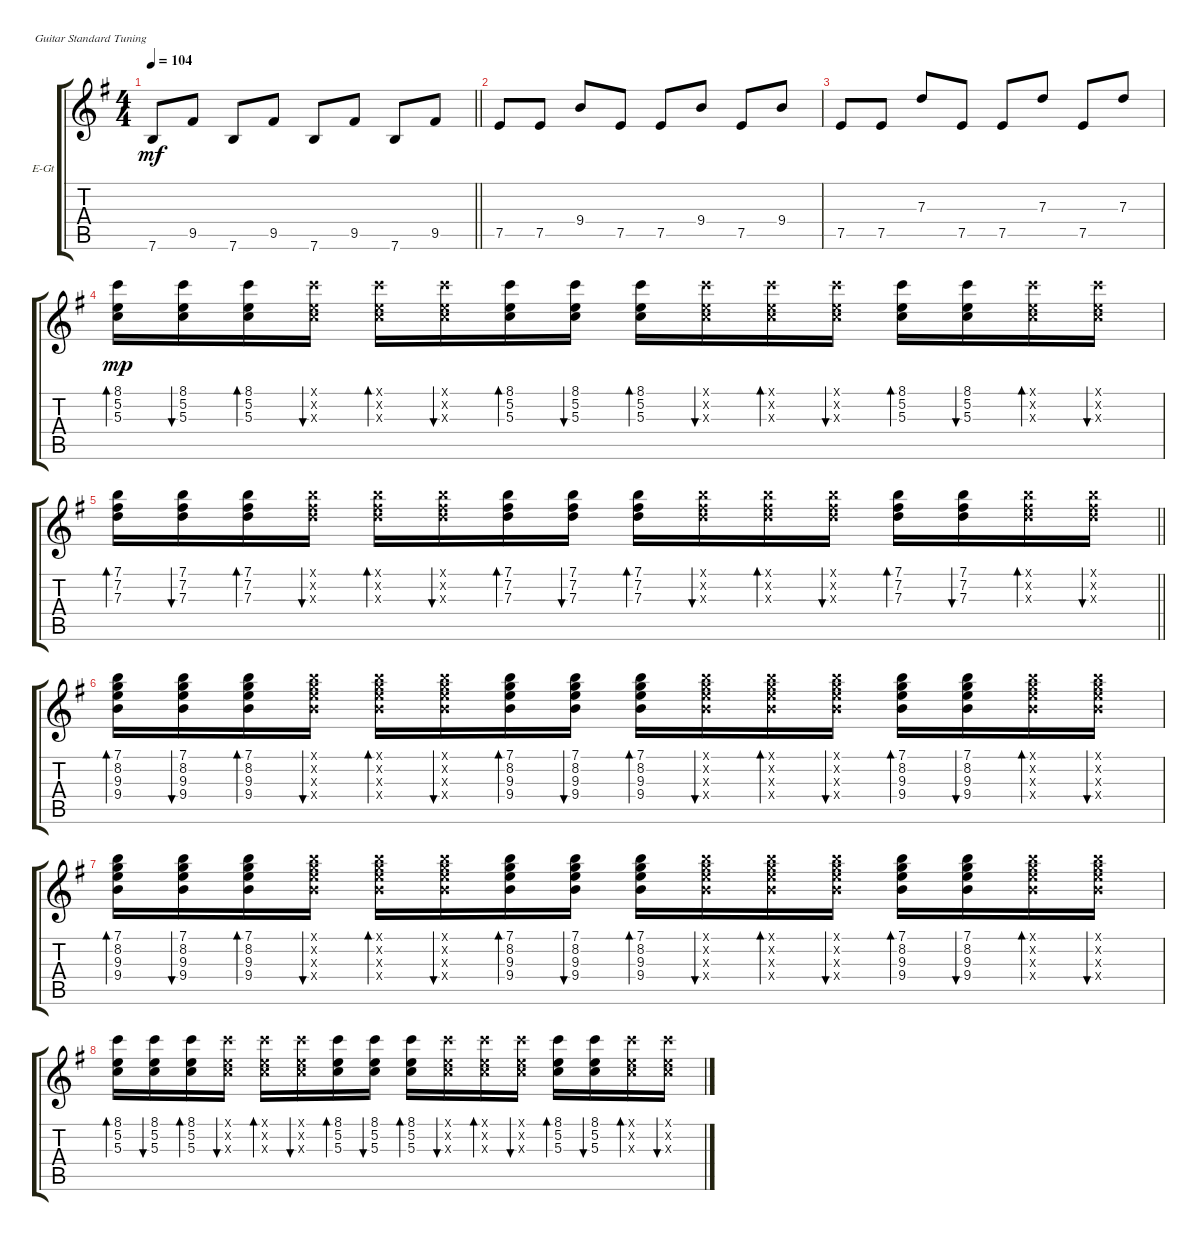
\bracketExtendMode groupsimilarinstruments
\firstSystemTrackNameOrientation horizontal
\otherSystemsTrackNameOrientation horizontal
\track ("Guitar 2" "E-Gt") {instrument electricguitarclean}
\staff {score tabs}
\tuning (E4 B3 G3 D3 A2 E2)
\ts (4 4)
\tempo 104
\clef g2
\barLineRight lightlight
\ks eminor
7.6.8{dy mf} 9.5.8 7.6.8 9.5.8 7.6.8 9.5.8 7.6.8 9.5.8 |
7.5.8 7.5.8 9.4.8 7.5.8 7.5.8 9.4.8 7.5.8 9.4.8 |
7.5.8 7.5.8 7.3.8 7.5.8 7.5.8 7.3.8 7.5.8 7.3.8 |
(8.1 5.2 5.3).16{bd 30 dy mp} (8.1 5.2 5.3).16{bu 30} (8.1 5.2 5.3).16{bd 30} (8.1{x} 5.2{x} 5.3{x}).16{bu 30} (8.1{x} 5.2{x} 5.3{x}).16{bd 30} (8.1{x} 5.2{x} 5.3{x}).16{bu 30} (8.1 5.2 5.3).16{bd 30} (8.1 5.2 5.3).16{bu 30} (8.1 5.2 5.3).16{bd 30} (8.1{x} 5.2{x} 5.3{x}).16{bu 30} (8.1{x} 5.2{x} 5.3{x}).16{bd 30} (8.1{x} 5.2{x} 5.3{x}).16{bu 30} (8.1 5.2 5.3).16{bd 30} (8.1 5.2 5.3).16{bu 30} (8.1{x} 5.2{x} 5.3{x}).16{bd 30} (8.1{x} 5.2{x} 5.3{x}).16{bu 30} |
\barLineRight lightlight
(7.1 7.2 7.3).16{bd 30} (7.1 7.2 7.3).16{bu 30} (7.1 7.2 7.3).16{bd 30} (7.1{x} 7.2{x} 7.3{x}).16{bu 30} (7.1{x} 7.2{x} 7.3{x}).16{bd 30} (7.1{x} 7.2{x} 7.3{x}).16{bu 30} (7.1 7.2 7.3).16{bd 30} (7.1 7.2 7.3).16{bu 30} (7.1 7.2 7.3).16{bd 30} (7.1{x} 7.2{x} 7.3{x}).16{bu 30} (7.1{x} 7.2{x} 7.3{x}).16{bd 30} (7.1{x} 7.2{x} 7.3{x}).16{bu 30} (7.1 7.2 7.3).16{bd 30} (7.1 7.2 7.3).16{bu 30} (7.1{x} 7.2{x} 7.3{x}).16{bd 30} (7.1{x} 7.2{x} 7.3{x}).16{bu 30} |
\section ("" "")
(7.1 8.2 9.3 9.4).16{bd 30} (7.1 8.2 9.3 9.4).16{bu 30} (7.1 8.2 9.3 9.4).16{bd 30} (7.1{x} 8.2{x} 9.3{x} 9.4{x}).16{bu 30} (7.1{x} 8.2{x} 9.3{x} 9.4{x}).16{bd 30} (7.1{x} 8.2{x} 9.3{x} 9.4{x}).16{bu 30} (7.1 8.2 9.3 9.4).16{bd 30} (7.1 8.2 9.3 9.4).16{bu 30} (7.1 8.2 9.3 9.4).16{bd 30} (7.1{x} 8.2{x} 9.3{x} 9.4{x}).16{bu 30} (7.1{x} 8.2{x} 9.3{x} 9.4{x}).16{bd 30} (7.1{x} 8.2{x} 9.3{x} 9.4{x}).16{bu 30} (7.1 8.2 9.3 9.4).16{bd 30} (7.1 8.2 9.3 9.4).16{bu 30} (7.1{x} 8.2{x} 9.3{x} 9.4{x}).16{bd 30} (7.1{x} 8.2{x} 9.3{x} 9.4{x}).16{bu 30} |
(7.1 8.2 9.3 9.4).16{bd 30} (7.1 8.2 9.3 9.4).16{bu 30} (7.1 8.2 9.3 9.4).16{bd 30} (7.1{x} 8.2{x} 9.3{x} 9.4{x}).16{bu 30} (7.1{x} 8.2{x} 9.3{x} 9.4{x}).16{bd 30} (7.1{x} 8.2{x} 9.3{x} 9.4{x}).16{bu 30} (7.1 8.2 9.3 9.4).16{bd 30} (7.1 8.2 9.3 9.4).16{bu 30} (7.1 8.2 9.3 9.4).16{bd 30} (7.1{x} 8.2{x} 9.3{x} 9.4{x}).16{bu 30} (7.1{x} 8.2{x} 9.3{x} 9.4{x}).16{bd 30} (7.1{x} 8.2{x} 9.3{x} 9.4{x}).16{bu 30} (7.1 8.2 9.3 9.4).16{bd 30} (7.1 8.2 9.3 9.4).16{bu 30} (7.1{x} 8.2{x} 9.3{x} 9.4{x}).16{bd 30} (7.1{x} 8.2{x} 9.3{x} 9.4{x}).16{bu 30} |
(8.1 5.2 5.3).16{bd 30} (8.1 5.2 5.3).16{bu 30} (8.1 5.2 5.3).16{bd 30} (8.1{x} 5.2{x} 5.3{x}).16{bu 30} (8.1{x} 5.2{x} 5.3{x}).16{bd 30} (8.1{x} 5.2{x} 5.3{x}).16{bu 30} (8.1 5.2 5.3).16{bd 30} (8.1 5.2 5.3).16{bu 30} (8.1 5.2 5.3).16{bd 30} (8.1{x} 5.2{x} 5.3{x}).16{bu 30} (8.1{x} 5.2{x} 5.3{x}).16{bd 30} (8.1{x} 5.2{x} 5.3{x}).16{bu 30} (8.1 5.2 5.3).16{bd 30} (8.1 5.2 5.3).16{bu 30} (8.1{x} 5.2{x} 5.3{x}).16{bd 30} (8.1{x} 5.2{x} 5.3{x}).16{bu 30}
